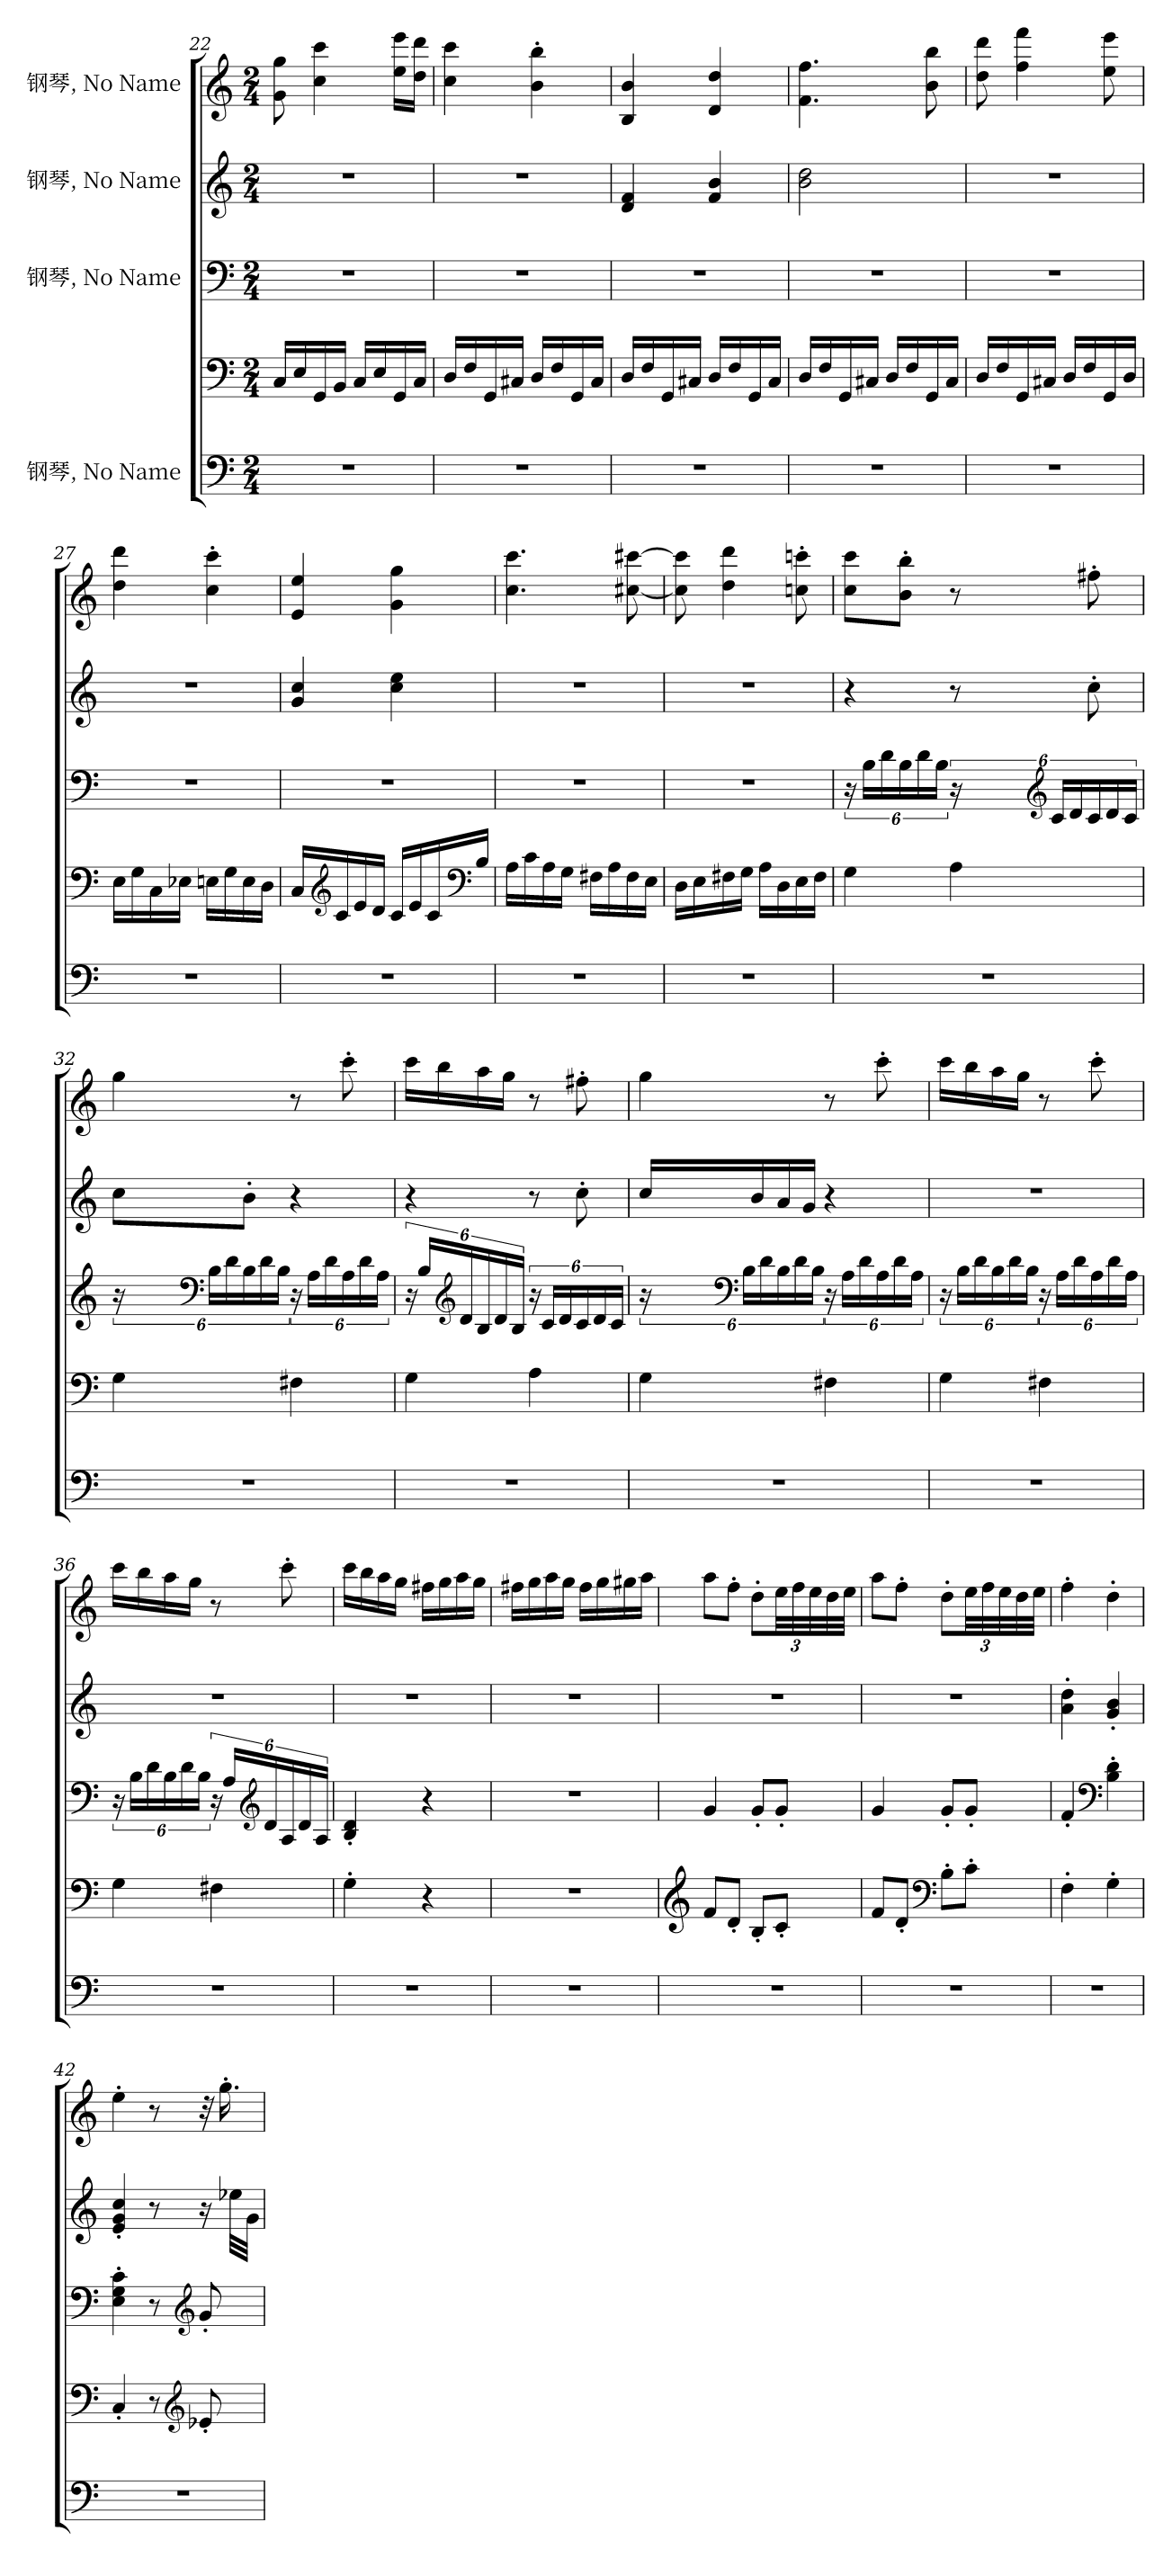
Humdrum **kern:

**kern	**kern	**kern	**kern	**kern
*part4	*part4	*part3	*part2	*part1
*staff5	*staff4	*staff3	*staff2	*staff1
*I"钢琴, No Name	*	*I"钢琴, No Name	*I"钢琴, No Name	*I"钢琴, No Name
*clefF4	*clefF4	*clefF4	*clefG2	*clefG2
*k[]	*k[]	*k[]	*k[]	*k[]
*M2/4	*M2/4	*M2/4	*M2/4	*M2/4
=22	=22	=22	=22	=22
2r	16C/LL	2r	2r	8g\ 8gg\
.	16E/	.	.	.
*	*	*	*	*MM116
.	16GG/	.	.	4cc\ 4ccc\
.	16BB/JJ	.	.	.
.	16C/LL	.	.	.
.	16E/	.	.	.
.	16GG/	.	.	16ee\ 16eee\LL
.	16C/JJ	.	.	16dd\ 16ddd\JJ
!!LO:PB:g=z
=23	=23	=23	=23	=23
2r	16D/LL	2r	2r	4cc\ 4ccc\
.	16F/	.	.	.
.	16GG/	.	.	.
.	16C#X/JJ	.	.	.
.	16D/LL	.	.	4b\' 4bb\'
.	16F/	.	.	.
.	16GG/	.	.	.
.	16C#/JJ	.	.	.
=24	=24	=24	=24	=24
*	*	*	*	*MM116
2r	16D/LL	2r	4d/ 4f/	4B/ 4b/
.	16F/	.	.	.
.	16GG/	.	.	.
.	16C#X/JJ	.	.	.
.	16D/LL	.	4f/ 4b/	4d/ 4dd/
.	16F/	.	.	.
.	16GG/	.	.	.
.	16C#/JJ	.	.	.
=25	=25	=25	=25	=25
*	*	*	*	*MM116
2r	16D/LL	2r	2b\ 2dd\	4.f\ 4.ff\
.	16F/	.	.	.
.	16GG/	.	.	.
.	16C#X/JJ	.	.	.
.	16D/LL	.	.	.
.	16F/	.	.	.
.	16GG/	.	.	8b\ 8bb\
.	16C#/JJ	.	.	.
=26	=26	=26	=26	=26
2r	16D/LL	2r	2r	8dd\ 8ddd\
.	16F/	.	.	.
*	*	*	*	*MM116
.	16GG/	.	.	4ff\ 4fff\
.	16C#X/JJ	.	.	.
.	16D/LL	.	.	.
.	16F/	.	.	.
.	16GG/	.	.	8ee\ 8eee\
.	16D/JJ	.	.	.
!!LO:LB:g=z
=27	=27	=27	=27	=27
2r	16E\LL	2r	2r	4dd\ 4ddd\
.	16G\	.	.	.
.	16C\	.	.	.
.	16E-X\JJ	.	.	.
.	16En\LL	.	.	4cc\' 4ccc\'
.	16G\	.	.	.
.	16E\	.	.	.
.	16D\JJ	.	.	.
=28	=28	=28	=28	=28
*	*	*	*	*MM116
2r	16C/LL	2r	4g/ 4cc/	4e/ 4ee/
*	*clefG2	*	*	*
.	16c/	.	.	.
.	16e/	.	.	.
.	16d/JJ	.	.	.
.	16c/LL	.	4cc\ 4ee\	4g\ 4gg\
.	16e/	.	.	.
.	16c/	.	.	.
*	*clefF4	*	*	*
.	16B/JJ	.	.	.
=29	=29	=29	=29	=29
*	*	*	*	*MM116
2r	16A\LL	2r	2r	4.cc\ 4.ccc\
.	16c\	.	.	.
.	16A\	.	.	.
.	16G\JJ	.	.	.
.	16F#X\LL	.	.	.
.	16A\	.	.	.
.	16F#\	.	.	[8cc#X\ [8ccc#X\
.	16E\JJ	.	.	.
=30	=30	=30	=30	=30
2r	16D\LL	2r	2r	8cc#\] 8ccc#\]
.	16E\	.	.	.
*	*	*	*	*MM118
.	16F#X\	.	.	4dd\ 4ddd\
.	16G\JJ	.	.	.
.	16A\LL	.	.	.
.	16D\	.	.	.
.	16E\	.	.	8ccn\' 8cccn\'
.	16F#\JJ	.	.	.
!!LO:PB:g=z
=31	=31	=31	=31	=31
2r	4G\	24r	4r	8cc\ 8ccc\L
.	.	24B\LL	.	.
.	.	24d\	.	.
*	*	*Xbrackettup	*	*
.	.	24B\	.	8b\' 8bb\'J
.	.	24d\	.	.
.	.	24B\JJ	.	.
*	*	*brackettup	*	*
.	4A\	24r	8r	8r
*	*	*clefG2	*	*
.	.	24c/LL	.	.
.	.	24d/	.	.
*	*	*Xbrackettup	*	*
*	*	*	*	*MM116
.	.	24c/	8cc'\	8ff#X'\
.	.	24d/	.	.
.	.	24c/JJ	.	.
=32	=32	=32	=32	=32
*	*	*brackettup	*	*
2r	4G\	24r	8cc\L	4gg\
*	*	*clefF4	*	*
.	.	24B\LL	.	.
.	.	24d\	.	.
*	*	*Xbrackettup	*	*
.	.	24B\	8b'\J	.
.	.	24d\	.	.
.	.	24B\JJ	.	.
*	*	*brackettup	*	*
.	4F#X\	24r	4r	8r
.	.	24A\LL	.	.
.	.	24d\	.	.
*	*	*Xbrackettup	*	*
*	*	*	*	*MM116
.	.	24A\	.	8ccc'\
.	.	24d\	.	.
.	.	24A\JJ	.	.
=33	=33	=33	=33	=33
*	*	*brackettup	*	*
2r	4G\	24r	4r	16ccc\LL
.	.	24B/LL	.	.
.	.	.	.	16bb\
*	*	*clefG2	*	*
.	.	24d/	.	.
*	*	*Xbrackettup	*	*
.	.	24B/	.	16aa\
.	.	24d/	.	.
.	.	.	.	16gg\JJ
.	.	24B/JJ	.	.
*	*	*brackettup	*	*
.	4A\	24r	8r	8r
.	.	24c/LL	.	.
.	.	24d/	.	.
*	*	*Xbrackettup	*	*
*	*	*	*	*MM116
.	.	24c/	8cc'\	8ff#X'\
.	.	24d/	.	.
.	.	24c/JJ	.	.
!!LO:LB:g=z
=34	=34	=34	=34	=34
*	*	*brackettup	*	*
2r	4G\	24r	16cc/LL	4gg\
*	*	*clefF4	*	*
.	.	24B\LL	.	.
.	.	.	16b/	.
.	.	24d\	.	.
*	*	*Xbrackettup	*	*
.	.	24B\	16a/	.
.	.	24d\	.	.
.	.	.	16g/JJ	.
.	.	24B\JJ	.	.
*	*	*brackettup	*	*
.	4F#X\	24r	4r	8r
.	.	24A\LL	.	.
.	.	24d\	.	.
*	*	*Xbrackettup	*	*
*	*	*	*	*MM116
.	.	24A\	.	8ccc'\
.	.	24d\	.	.
.	.	24A\JJ	.	.
=35	=35	=35	=35	=35
*	*	*brackettup	*	*
2r	4G\	24r	2r	16ccc\LL
.	.	24B\LL	.	.
.	.	.	.	16bb\
.	.	24d\	.	.
*	*	*Xbrackettup	*	*
.	.	24B\	.	16aa\
.	.	24d\	.	.
.	.	.	.	16gg\JJ
.	.	24B\JJ	.	.
*	*	*brackettup	*	*
.	4F#X\	24r	.	8r
.	.	24A\LL	.	.
.	.	24d\	.	.
*	*	*Xbrackettup	*	*
*	*	*	*	*MM116
.	.	24A\	.	8ccc'\
.	.	24d\	.	.
.	.	24A\JJ	.	.
=36	=36	=36	=36	=36
*	*	*brackettup	*	*
2r	4G\	24r	2r	16ccc\LL
.	.	24B\LL	.	.
.	.	.	.	16bb\
.	.	24d\	.	.
*	*	*Xbrackettup	*	*
.	.	24B\	.	16aa\
.	.	24d\	.	.
.	.	.	.	16gg\JJ
.	.	24B\JJ	.	.
*	*	*brackettup	*	*
.	4F#X\	24r	.	8r
.	.	24A/LL	.	.
*	*	*clefG2	*	*
.	.	24d/	.	.
*	*	*Xbrackettup	*	*
*	*	*	*	*MM116
.	.	24A/	.	8ccc'\
.	.	24d/	.	.
.	.	24A/JJ	.	.
!!LO:PB:g=z
=37	=37	=37	=37	=37
2r	4G'\	4B/' 4d/'	2r	16ccc\LL
.	.	.	.	16bb\
.	.	.	.	16aa\
.	.	.	.	16gg\JJ
.	4r	4r	.	16ff#X\LL
.	.	.	.	16gg\
.	.	.	.	16aa\
.	.	.	.	16gg\JJ
=38	=38	=38	=38	=38
2r	2r	2r	2r	16ff#X\LL
.	.	.	.	16gg\
.	.	.	.	16aa\
.	.	.	.	16gg\JJ
.	.	.	.	16ff#\LL
.	.	.	.	16gg\
*	*	*	*	*MM111
.	.	.	.	16gg#X\
*	*	*	*	*MM100
.	.	.	.	16aa\JJ
=39	=39	=39	=39	=39
*	*clefG2	*	*	*
*	*	*	*	*MM114
2r	8f/L	4g/	2r	8aa\L
.	8d'/J	.	.	8ff'\J
.	8B'/L	8g'/L	.	8dd'\L
*	*	*	*	*Xbrackettup
.	8c'/J	8g'/J	.	48ee\LL
.	.	.	.	48ff\
.	.	.	.	48ee\
.	.	.	.	32dd\
*	*	*	*	*MM111
.	.	.	.	32ee\JJJ
=40	=40	=40	=40	=40
*	*	*	*	*MM114
2r	8f/L	4g/	2r	8aa\L
.	8d'/J	.	.	8ff'\J
*	*clefF4	*	*	*
.	8B'\L	8g'/L	.	8dd'\L
.	8c'\J	8g'/J	.	48ee\LL
.	.	.	.	48ff\
.	.	.	.	48ee\
.	.	.	.	32dd\
*	*	*	*	*MM112
.	.	.	.	32ee\JJJ
!!LO:LB:g=z
=41	=41	=41	=41	=41
2r	4F'\	4f'/	4a\' 4dd\'	4ff'\
*	*	*clefF4	*	*
.	4G'\	4B\' 4d\'	4g/' 4b/'	4dd'\
=42	=42	=42	=42	=42
2r	4C'/	4E\' 4G\' 4c\'	4e/' 4g/' 4cc/'	4ee'\
*	*	*	*	*MM107
.	8r	8r	8r	8r
*	*clefG2	*clefG2	*	*
.	8e-X'/	8g'/	16r	32r
.	.	.	.	16.gg'\
.	.	.	32ee-X\LLL	.
.	.	.	32g\JJJ	.
=	=	=	=	=
*-	*-	*-	*-	*-
